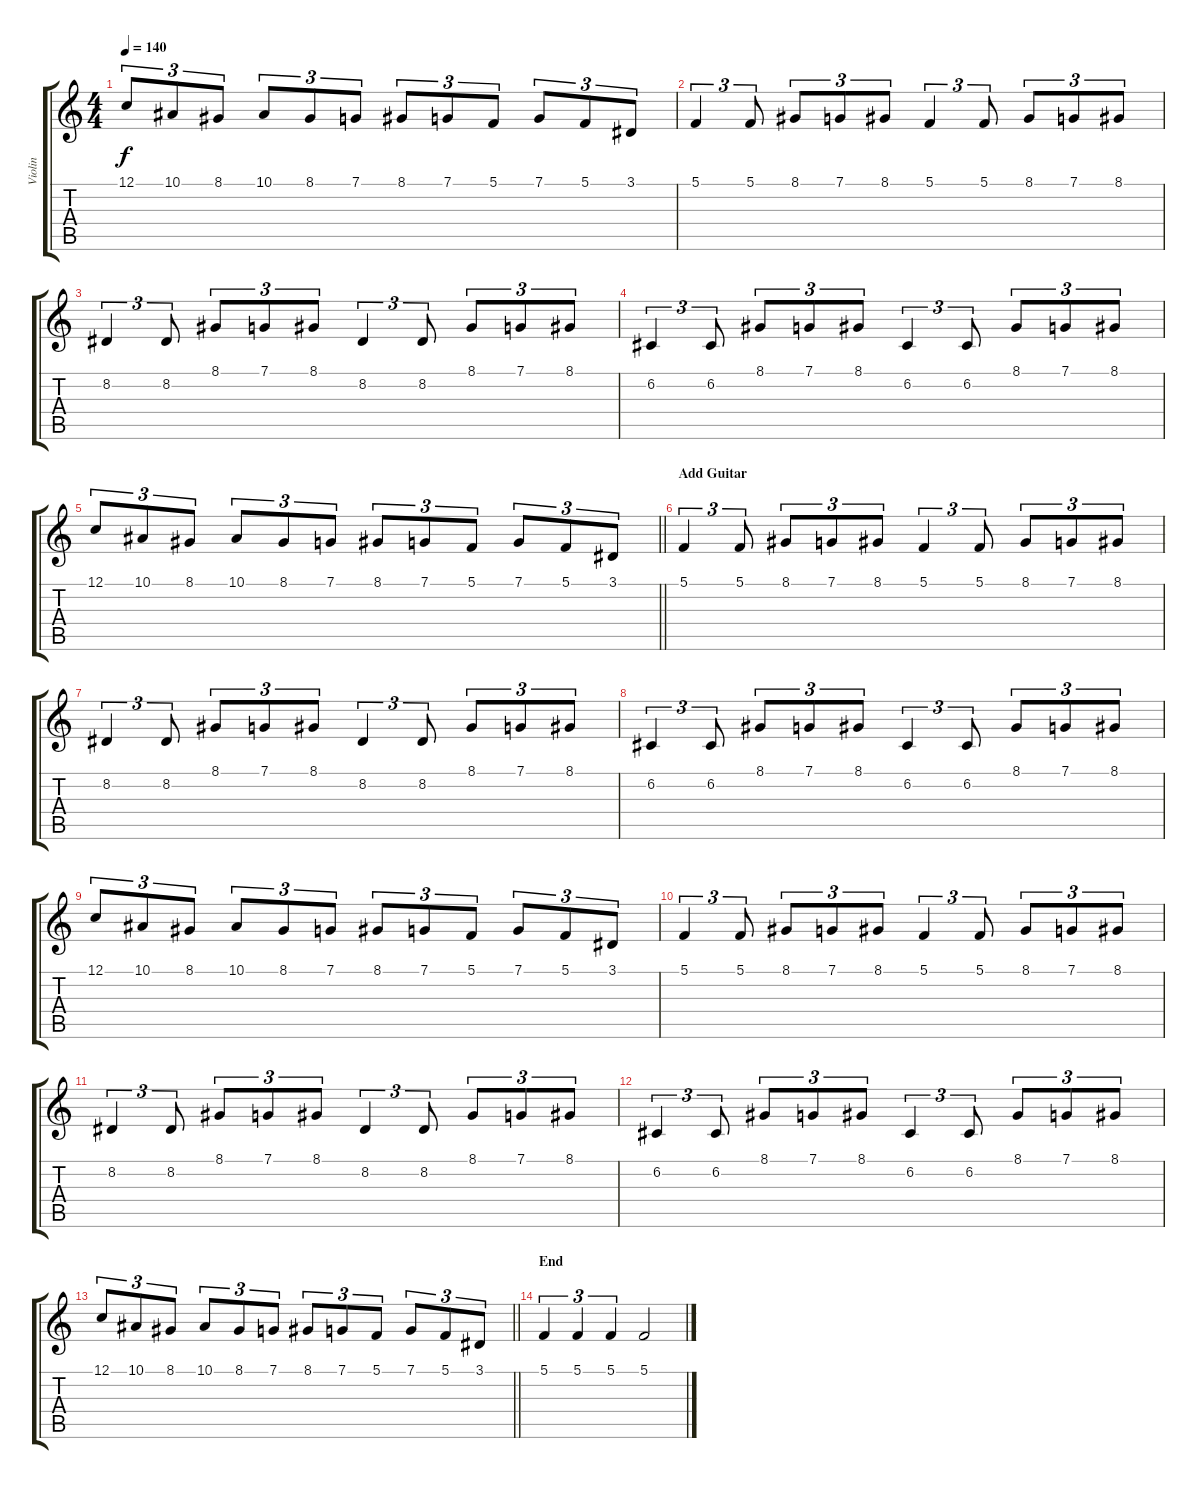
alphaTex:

\track ("Violin" "Violin") {instrument violin}
\staff {score tabs}
\tuning (C4 G3 Eb3 Bb2 F2 C2) {hide}
\ts (4 4)
\tempo 140
\clef g2
\ks c
12.1.8{tu (3 2) dy f} 10.1.8{tu (3 2)} 8.1.8{tu (3 2)} 10.1.8{tu (3 2)} 8.1.8{tu (3 2)} 7.1.8{tu (3 2)} 8.1.8{tu (3 2)} 7.1.8{tu (3 2)} 5.1.8{tu (3 2)} 7.1.8{tu (3 2)} 5.1.8{tu (3 2)} 3.1.8{tu (3 2)} |
5.1.4{tu (3 2)} 5.1.8{tu (3 2)} 8.1.8{tu (3 2)} 7.1.8{tu (3 2)} 8.1.8{tu (3 2)} 5.1.4{tu (3 2)} 5.1.8{tu (3 2)} 8.1.8{tu (3 2)} 7.1.8{tu (3 2)} 8.1.8{tu (3 2)} |
8.2.4{tu (3 2)} 8.2.8{tu (3 2)} 8.1.8{tu (3 2)} 7.1.8{tu (3 2)} 8.1.8{tu (3 2)} 8.2.4{tu (3 2)} 8.2.8{tu (3 2)} 8.1.8{tu (3 2)} 7.1.8{tu (3 2)} 8.1.8{tu (3 2)} |
6.2.4{tu (3 2)} 6.2.8{tu (3 2)} 8.1.8{tu (3 2)} 7.1.8{tu (3 2)} 8.1.8{tu (3 2)} 6.2.4{tu (3 2)} 6.2.8{tu (3 2)} 8.1.8{tu (3 2)} 7.1.8{tu (3 2)} 8.1.8{tu (3 2)} |
\barLineRight lightlight
12.1.8{tu (3 2)} 10.1.8{tu (3 2)} 8.1.8{tu (3 2)} 10.1.8{tu (3 2)} 8.1.8{tu (3 2)} 7.1.8{tu (3 2)} 8.1.8{tu (3 2)} 7.1.8{tu (3 2)} 5.1.8{tu (3 2)} 7.1.8{tu (3 2)} 5.1.8{tu (3 2)} 3.1.8{tu (3 2)} |
\section ("" "Add Guitar")
5.1.4{tu (3 2)} 5.1.8{tu (3 2)} 8.1.8{tu (3 2)} 7.1.8{tu (3 2)} 8.1.8{tu (3 2)} 5.1.4{tu (3 2)} 5.1.8{tu (3 2)} 8.1.8{tu (3 2)} 7.1.8{tu (3 2)} 8.1.8{tu (3 2)} |
8.2.4{tu (3 2)} 8.2.8{tu (3 2)} 8.1.8{tu (3 2)} 7.1.8{tu (3 2)} 8.1.8{tu (3 2)} 8.2.4{tu (3 2)} 8.2.8{tu (3 2)} 8.1.8{tu (3 2)} 7.1.8{tu (3 2)} 8.1.8{tu (3 2)} |
6.2.4{tu (3 2)} 6.2.8{tu (3 2)} 8.1.8{tu (3 2)} 7.1.8{tu (3 2)} 8.1.8{tu (3 2)} 6.2.4{tu (3 2)} 6.2.8{tu (3 2)} 8.1.8{tu (3 2)} 7.1.8{tu (3 2)} 8.1.8{tu (3 2)} |
12.1.8{tu (3 2)} 10.1.8{tu (3 2)} 8.1.8{tu (3 2)} 10.1.8{tu (3 2)} 8.1.8{tu (3 2)} 7.1.8{tu (3 2)} 8.1.8{tu (3 2)} 7.1.8{tu (3 2)} 5.1.8{tu (3 2)} 7.1.8{tu (3 2)} 5.1.8{tu (3 2)} 3.1.8{tu (3 2)} |
5.1.4{tu (3 2)} 5.1.8{tu (3 2)} 8.1.8{tu (3 2)} 7.1.8{tu (3 2)} 8.1.8{tu (3 2)} 5.1.4{tu (3 2)} 5.1.8{tu (3 2)} 8.1.8{tu (3 2)} 7.1.8{tu (3 2)} 8.1.8{tu (3 2)} |
8.2.4{tu (3 2)} 8.2.8{tu (3 2)} 8.1.8{tu (3 2)} 7.1.8{tu (3 2)} 8.1.8{tu (3 2)} 8.2.4{tu (3 2)} 8.2.8{tu (3 2)} 8.1.8{tu (3 2)} 7.1.8{tu (3 2)} 8.1.8{tu (3 2)} |
6.2.4{tu (3 2)} 6.2.8{tu (3 2)} 8.1.8{tu (3 2)} 7.1.8{tu (3 2)} 8.1.8{tu (3 2)} 6.2.4{tu (3 2)} 6.2.8{tu (3 2)} 8.1.8{tu (3 2)} 7.1.8{tu (3 2)} 8.1.8{tu (3 2)} |
\barLineRight lightlight
12.1.8{tu (3 2)} 10.1.8{tu (3 2)} 8.1.8{tu (3 2)} 10.1.8{tu (3 2)} 8.1.8{tu (3 2)} 7.1.8{tu (3 2)} 8.1.8{tu (3 2)} 7.1.8{tu (3 2)} 5.1.8{tu (3 2)} 7.1.8{tu (3 2)} 5.1.8{tu (3 2)} 3.1.8{tu (3 2)} |
\section ("" "End")
5.1.4{tu (3 2)} 5.1.4{tu (3 2)} 5.1.4{tu (3 2)} 5.1.2
